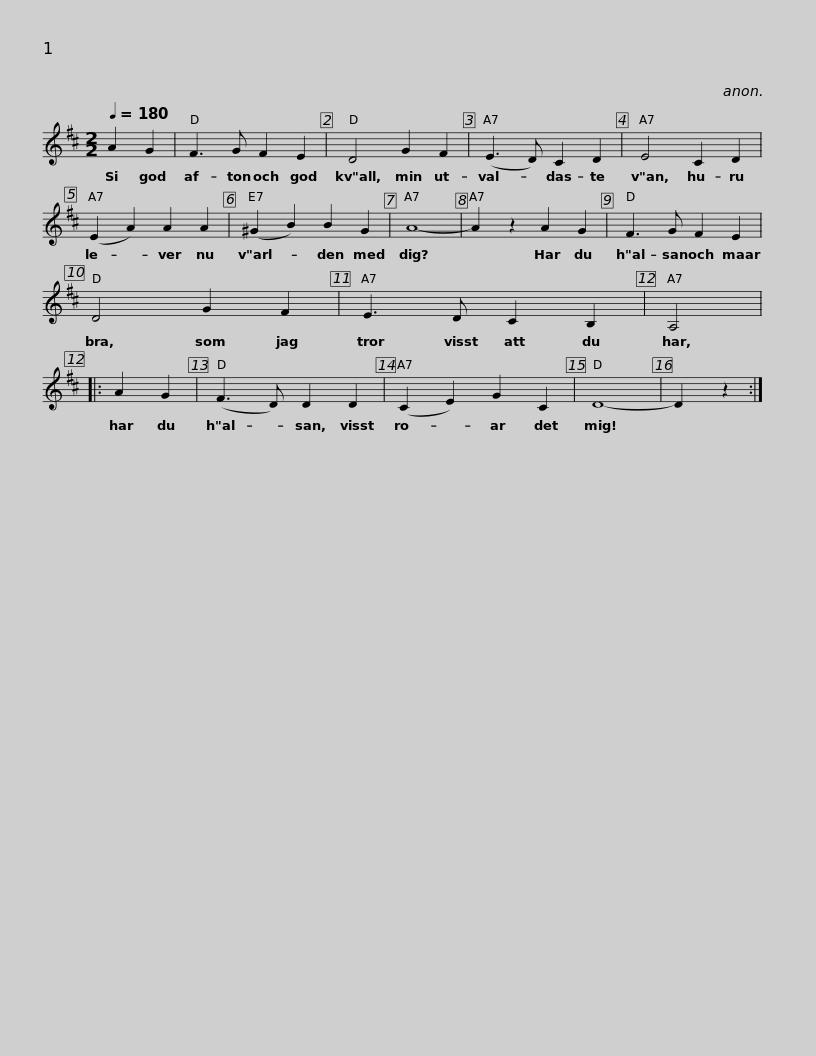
X:1
L:1/8
Q:1/4=180
M:2/2
I:linebreak $
K:D
V:1 treble
V:1
 A2 G2 | F3 G F2 E2 | D4 G2 F2 | (E3 D) C2 D2 | E4 C2 D2 | %5
 (E2 A2) A2 A2 | (^G2 B2) B2 G2 |$ A8- | A2 z2 A2 G2 | F3 G F2 E2 | %10
 D4 G2 F2 | E3 D C2 B,2 | A,4 |: A2 G2 |$ (F3 D) D2 D2 | %15
 (C2 E2) G2 C2 | D8- | D2 z2 :| %18
